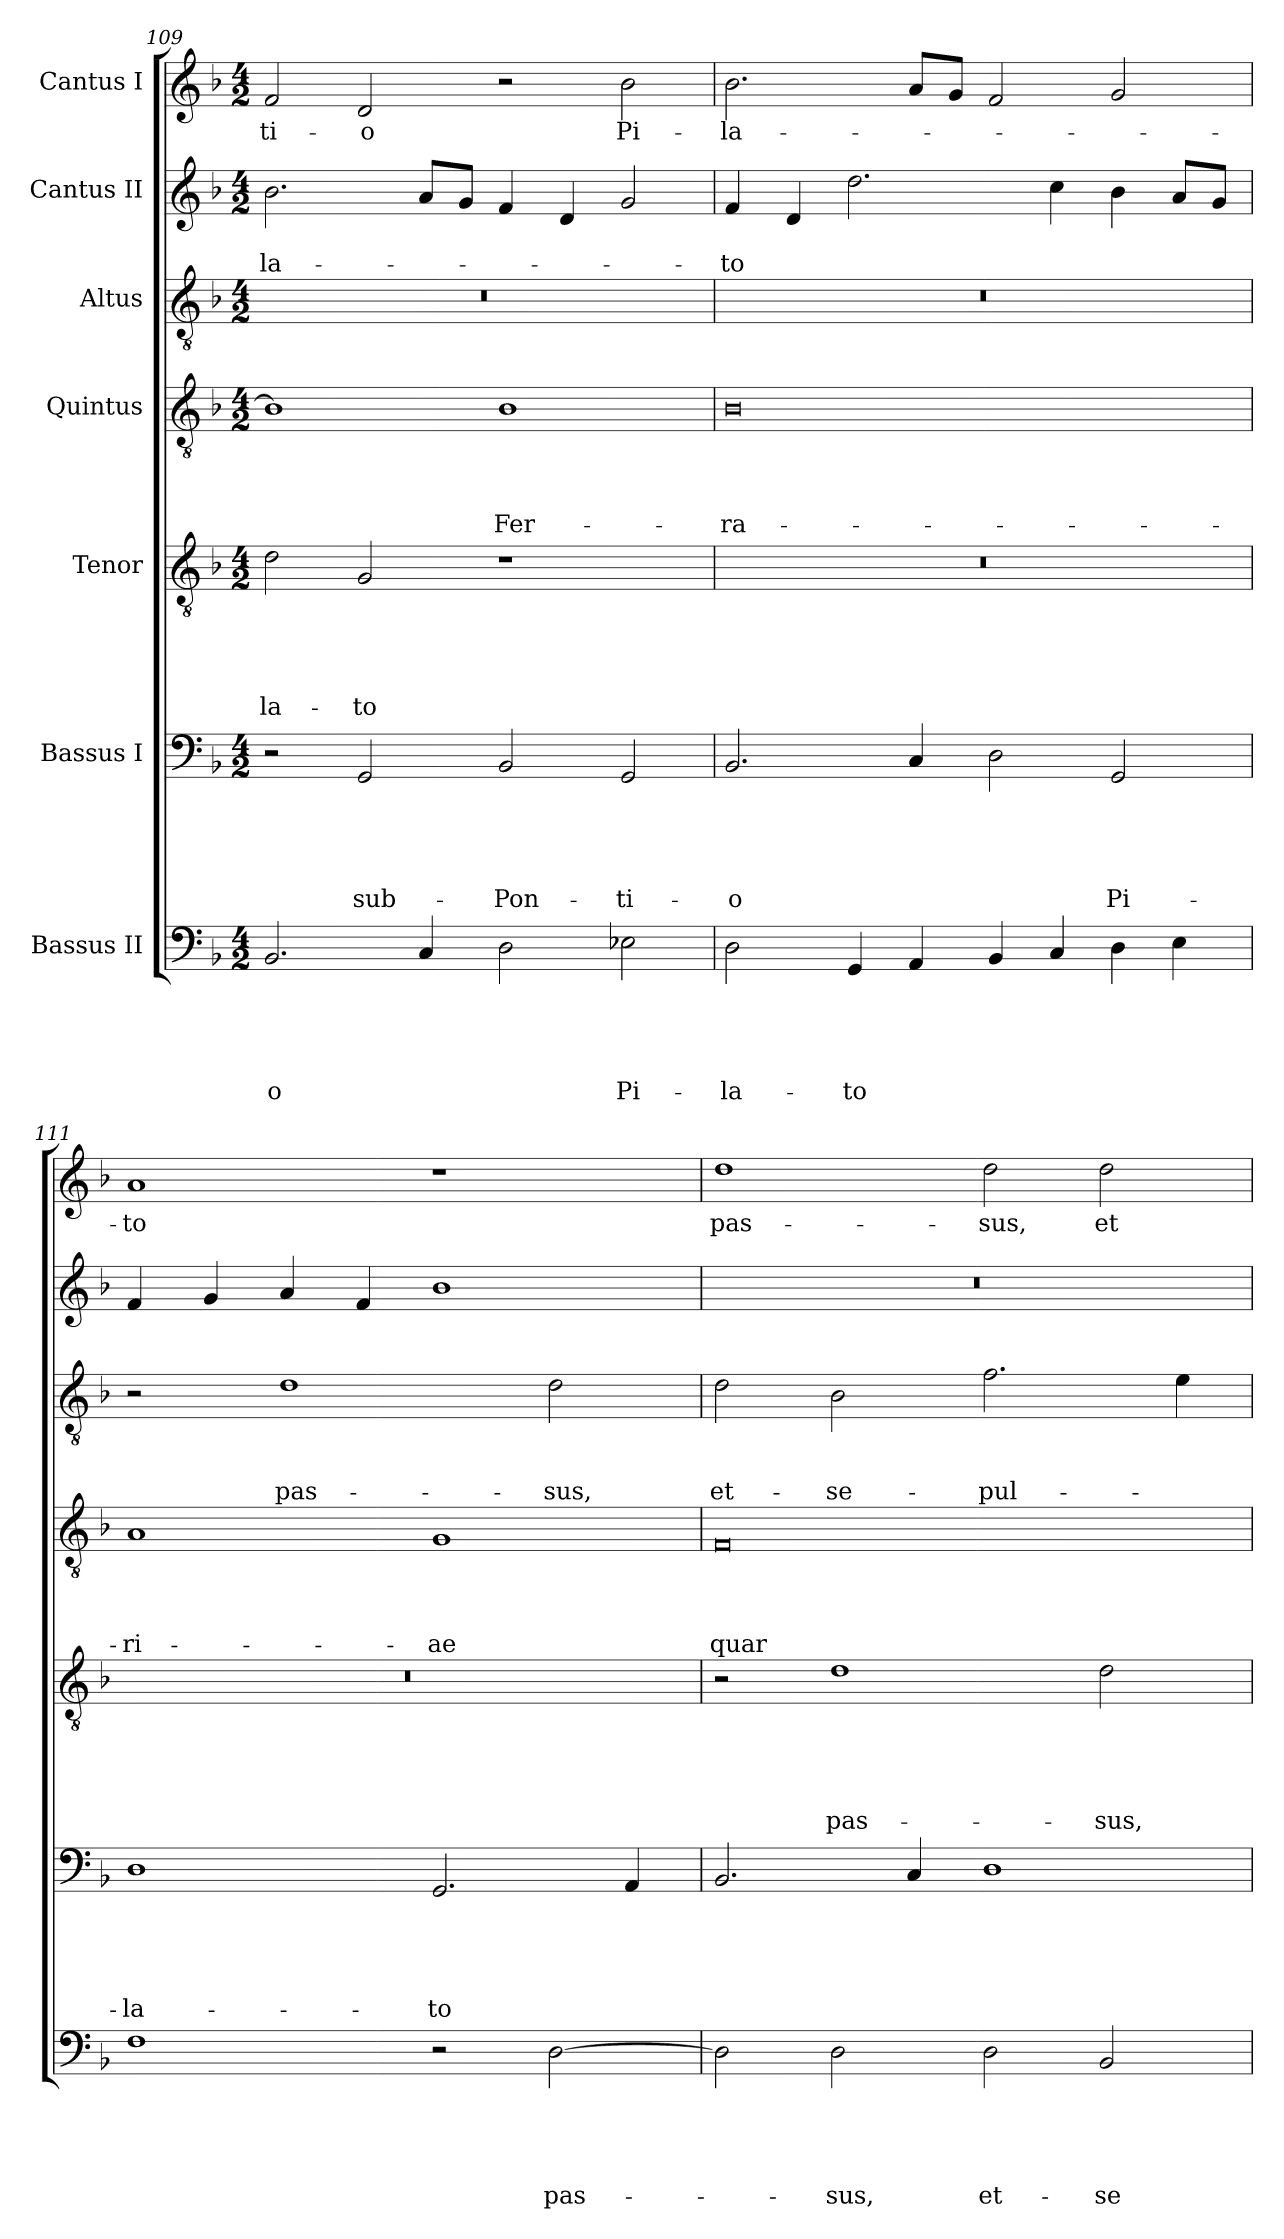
**kern	**text	**text	**text	**text	**text	**kern	**text	**text	**text	**text	**text	**kern	**text	**text	**text	**text	**text	**kern	**text	**text	**text	**text	**kern	**text	**text	**text	**kern	**text	**text	**kern	**text
*part7	*part7	*part7	*part7	*part7	*part7	*part6	*part6	*part6	*part6	*part6	*part6	*part5	*part5	*part5	*part5	*part5	*part5	*part4	*part4	*part4	*part4	*part4	*part3	*part3	*part3	*part3	*part2	*part2	*part2	*part1	*part1
*staff7	*staff7	*staff7	*staff7	*staff7	*staff7	*staff6	*staff6	*staff6	*staff6	*staff6	*staff6	*staff5	*staff5	*staff5	*staff5	*staff5	*staff5	*staff4	*staff4	*staff4	*staff4	*staff4	*staff3	*staff3	*staff3	*staff3	*staff2	*staff2	*staff2	*staff1	*staff1
*I"Bassus II	*	*	*	*	*	*I"Bassus I	*	*	*	*	*	*I"Tenor	*	*	*	*	*	*I"Quintus	*	*	*	*	*I"Altus	*	*	*	*I"Cantus II	*	*	*I"Cantus I	*
*clefF4	*	*	*	*	*	*clefF4	*	*	*	*	*	*clefGv2	*	*	*	*	*	*clefGv2	*	*	*	*	*clefGv2	*	*	*	*clefG2	*	*	*clefG2	*
*k[b-]	*	*	*	*	*	*k[b-]	*	*	*	*	*	*k[b-]	*	*	*	*	*	*k[b-]	*	*	*	*	*k[b-]	*	*	*	*k[b-]	*	*	*k[b-]	*
*M4/2	*	*	*	*	*	*M4/2	*	*	*	*	*	*M4/2	*	*	*	*	*	*M4/2	*	*	*	*	*M4/2	*	*	*	*M4/2	*	*	*M4/2	*
=109	=109	=109	=109	=109	=109	=109	=109	=109	=109	=109	=109	=109	=109	=109	=109	=109	=109	=109	=109	=109	=109	=109	=109	=109	=109	=109	=109	=109	=109	=109	=109
2.BB-/	.	.	.	.	-o	2r	.	.	.	.	.	2d\	.	.	.	.	-la-	1B-\]	.	.	.	.	0r	.	.	.	2.b-\	.	-la-	2f/	-ti-
.	.	.	.	.	.	2GG/	.	.	.	.	sub-	2G/	.	.	.	.	-to	.	.	.	.	.	.	.	.	.	.	.	.	2d/	-o
4C/	.	.	.	.	.	.	.	.	.	.	.	.	.	.	.	.	.	.	.	.	.	.	.	.	.	.	8a/L	.	.	.	.
.	.	.	.	.	.	.	.	.	.	.	.	.	.	.	.	.	.	.	.	.	.	.	.	.	.	.	8g/J	.	.	.	.
2D\	.	.	.	.	.	2BB-/	.	.	.	.	Pon-	1r	.	.	.	.	.	1B-\	.	.	.	Fer-	.	.	.	.	4f/	.	.	2r	.
.	.	.	.	.	.	.	.	.	.	.	.	.	.	.	.	.	.	.	.	.	.	.	.	.	.	.	4d/	.	.	.	.
2E-X\	.	.	.	.	Pi-	2GG/	.	.	.	.	-ti-	.	.	.	.	.	.	.	.	.	.	.	.	.	.	.	2g/	.	.	2b-\	Pi-
=110	=110	=110	=110	=110	=110	=110	=110	=110	=110	=110	=110	=110	=110	=110	=110	=110	=110	=110	=110	=110	=110	=110	=110	=110	=110	=110	=110	=110	=110	=110	=110
2D\	.	.	.	.	-la-	2.BB-/	.	.	.	.	-o	0r	.	.	.	.	.	0B-\	.	.	.	-ra-	0r	.	.	.	4f/	.	-to	2.b-\	-la-
.	.	.	.	.	.	.	.	.	.	.	.	.	.	.	.	.	.	.	.	.	.	.	.	.	.	.	4d/	.	.	.	.
4GG/	.	.	.	.	-to	.	.	.	.	.	.	.	.	.	.	.	.	.	.	.	.	.	.	.	.	.	2.dd\	.	.	.	.
4AA/	.	.	.	.	.	4C/	.	.	.	.	.	.	.	.	.	.	.	.	.	.	.	.	.	.	.	.	.	.	.	8a/L	.
.	.	.	.	.	.	.	.	.	.	.	.	.	.	.	.	.	.	.	.	.	.	.	.	.	.	.	.	.	.	8g/J	.
4BB-/	.	.	.	.	.	2D\	.	.	.	.	.	.	.	.	.	.	.	.	.	.	.	.	.	.	.	.	.	.	.	2f/	.
4C/	.	.	.	.	.	.	.	.	.	.	.	.	.	.	.	.	.	.	.	.	.	.	.	.	.	.	4cc\	.	.	.	.
4D\	.	.	.	.	.	2GG/	.	.	.	.	Pi-	.	.	.	.	.	.	.	.	.	.	.	.	.	.	.	4b-\	.	.	2g/	.
4E\	.	.	.	.	.	.	.	.	.	.	.	.	.	.	.	.	.	.	.	.	.	.	.	.	.	.	8a/L	.	.	.	.
.	.	.	.	.	.	.	.	.	.	.	.	.	.	.	.	.	.	.	.	.	.	.	.	.	.	.	8g/J	.	.	.	.
=111	=111	=111	=111	=111	=111	=111	=111	=111	=111	=111	=111	=111	=111	=111	=111	=111	=111	=111	=111	=111	=111	=111	=111	=111	=111	=111	=111	=111	=111	=111	=111
1F\	.	.	.	.	.	1D\	.	.	.	.	-la-	0r	.	.	.	.	.	1A/	.	.	.	-ri-	2r	.	.	.	4f/	.	.	1a/	-to
.	.	.	.	.	.	.	.	.	.	.	.	.	.	.	.	.	.	.	.	.	.	.	.	.	.	.	4g/	.	.	.	.
.	.	.	.	.	.	.	.	.	.	.	.	.	.	.	.	.	.	.	.	.	.	.	1d/	.	.	pas-	4a/	.	.	.	.
.	.	.	.	.	.	.	.	.	.	.	.	.	.	.	.	.	.	.	.	.	.	.	.	.	.	.	4f/	.	.	.	.
2r	.	.	.	.	.	2.GG/	.	.	.	.	-to	.	.	.	.	.	.	1G/	.	.	.	-ae	.	.	.	.	1b-\	.	.	1r	.
[2D\	.	.	.	.	pas-	.	.	.	.	.	.	.	.	.	.	.	.	.	.	.	.	.	2d\	.	.	-sus,	.	.	.	.	.
.	.	.	.	.	.	4AA/	.	.	.	.	.	.	.	.	.	.	.	.	.	.	.	.	.	.	.	.	.	.	.	.	.
=112	=112	=112	=112	=112	=112	=112	=112	=112	=112	=112	=112	=112	=112	=112	=112	=112	=112	=112	=112	=112	=112	=112	=112	=112	=112	=112	=112	=112	=112	=112	=112
2D\]	.	.	.	.	.	2.BB-/	.	.	.	.	.	2r	.	.	.	.	.	0F/	.	.	.	quar-	2d\	.	.	et-	0r	.	.	1dd\	pas-
2D\	.	.	.	.	-sus,	.	.	.	.	.	.	1d/	.	.	.	.	pas-	.	.	.	.	.	2B-\	.	.	se-	.	.	.	.	.
.	.	.	.	.	.	4C/	.	.	.	.	.	.	.	.	.	.	.	.	.	.	.	.	.	.	.	.	.	.	.	.	.
2D\	.	.	.	.	et-	1D\	.	.	.	.	.	.	.	.	.	.	.	.	.	.	.	.	2.f\	.	.	-pul-	.	.	.	2dd\	-sus,
2BB-/	.	.	.	.	se-	.	.	.	.	.	.	2d\	.	.	.	.	-sus,	.	.	.	.	.	.	.	.	.	.	.	.	2dd\	et-
.	.	.	.	.	.	.	.	.	.	.	.	.	.	.	.	.	.	.	.	.	.	.	4e\	.	.	.	.	.	.	.	.
=	=	=	=	=	=	=	=	=	=	=	=	=	=	=	=	=	=	=	=	=	=	=	=	=	=	=	=	=	=	=	=
*-	*-	*-	*-	*-	*-	*-	*-	*-	*-	*-	*-	*-	*-	*-	*-	*-	*-	*-	*-	*-	*-	*-	*-	*-	*-	*-	*-	*-	*-	*-	*-
